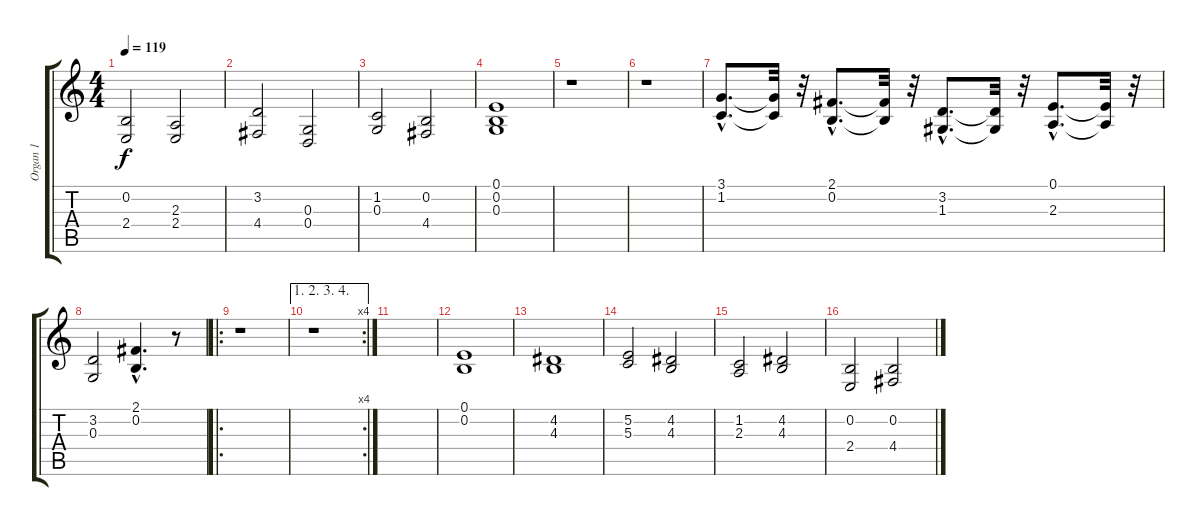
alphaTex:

\track ("Organ 1" "Organ 1") {instrument churchorgan}
\staff {score tabs}
\tuning (E4 B3 G3 D3 A2 E2) {hide}
\ts (4 4)
\tempo 119
\clef g2
\ks c
(0.2 2.4).2{dy f} (2.3 2.4).2 |
(3.2 4.4).2 (0.3 0.4).2 |
(1.2 0.3).2 (0.2 4.4).2 |
(0.1 0.2 0.3).1 |
r.1 |
r.1 |
(3.1{hac} 1.2{hac}).8{d} (3.1{t} 1.2{t}).32 r.32 (2.1{hac} 0.2{hac}).8{d} (2.1{t} 0.2{t}).32 r.32 (3.2{hac} 1.3{hac}).8{d} (3.2{t} 1.3{t}).32 r.32 (0.1{hac} 2.3{hac}).8{d} (0.1{t} 2.3{t}).32 r.32 |
(3.2 0.3).2 (2.1{hac} 0.2{hac}).4{d} r.8 |
\ro
r.1 |
\ae (1 2 3 4)
\rc 4
r.1 |
|
(0.1 0.2).1 |
(4.2 4.3).1 |
(5.2 5.3).2 (4.2 4.3).2 |
(1.2 2.3).2 (4.2 4.3).2 |
(0.2 2.4).2 (0.2 4.4).2
